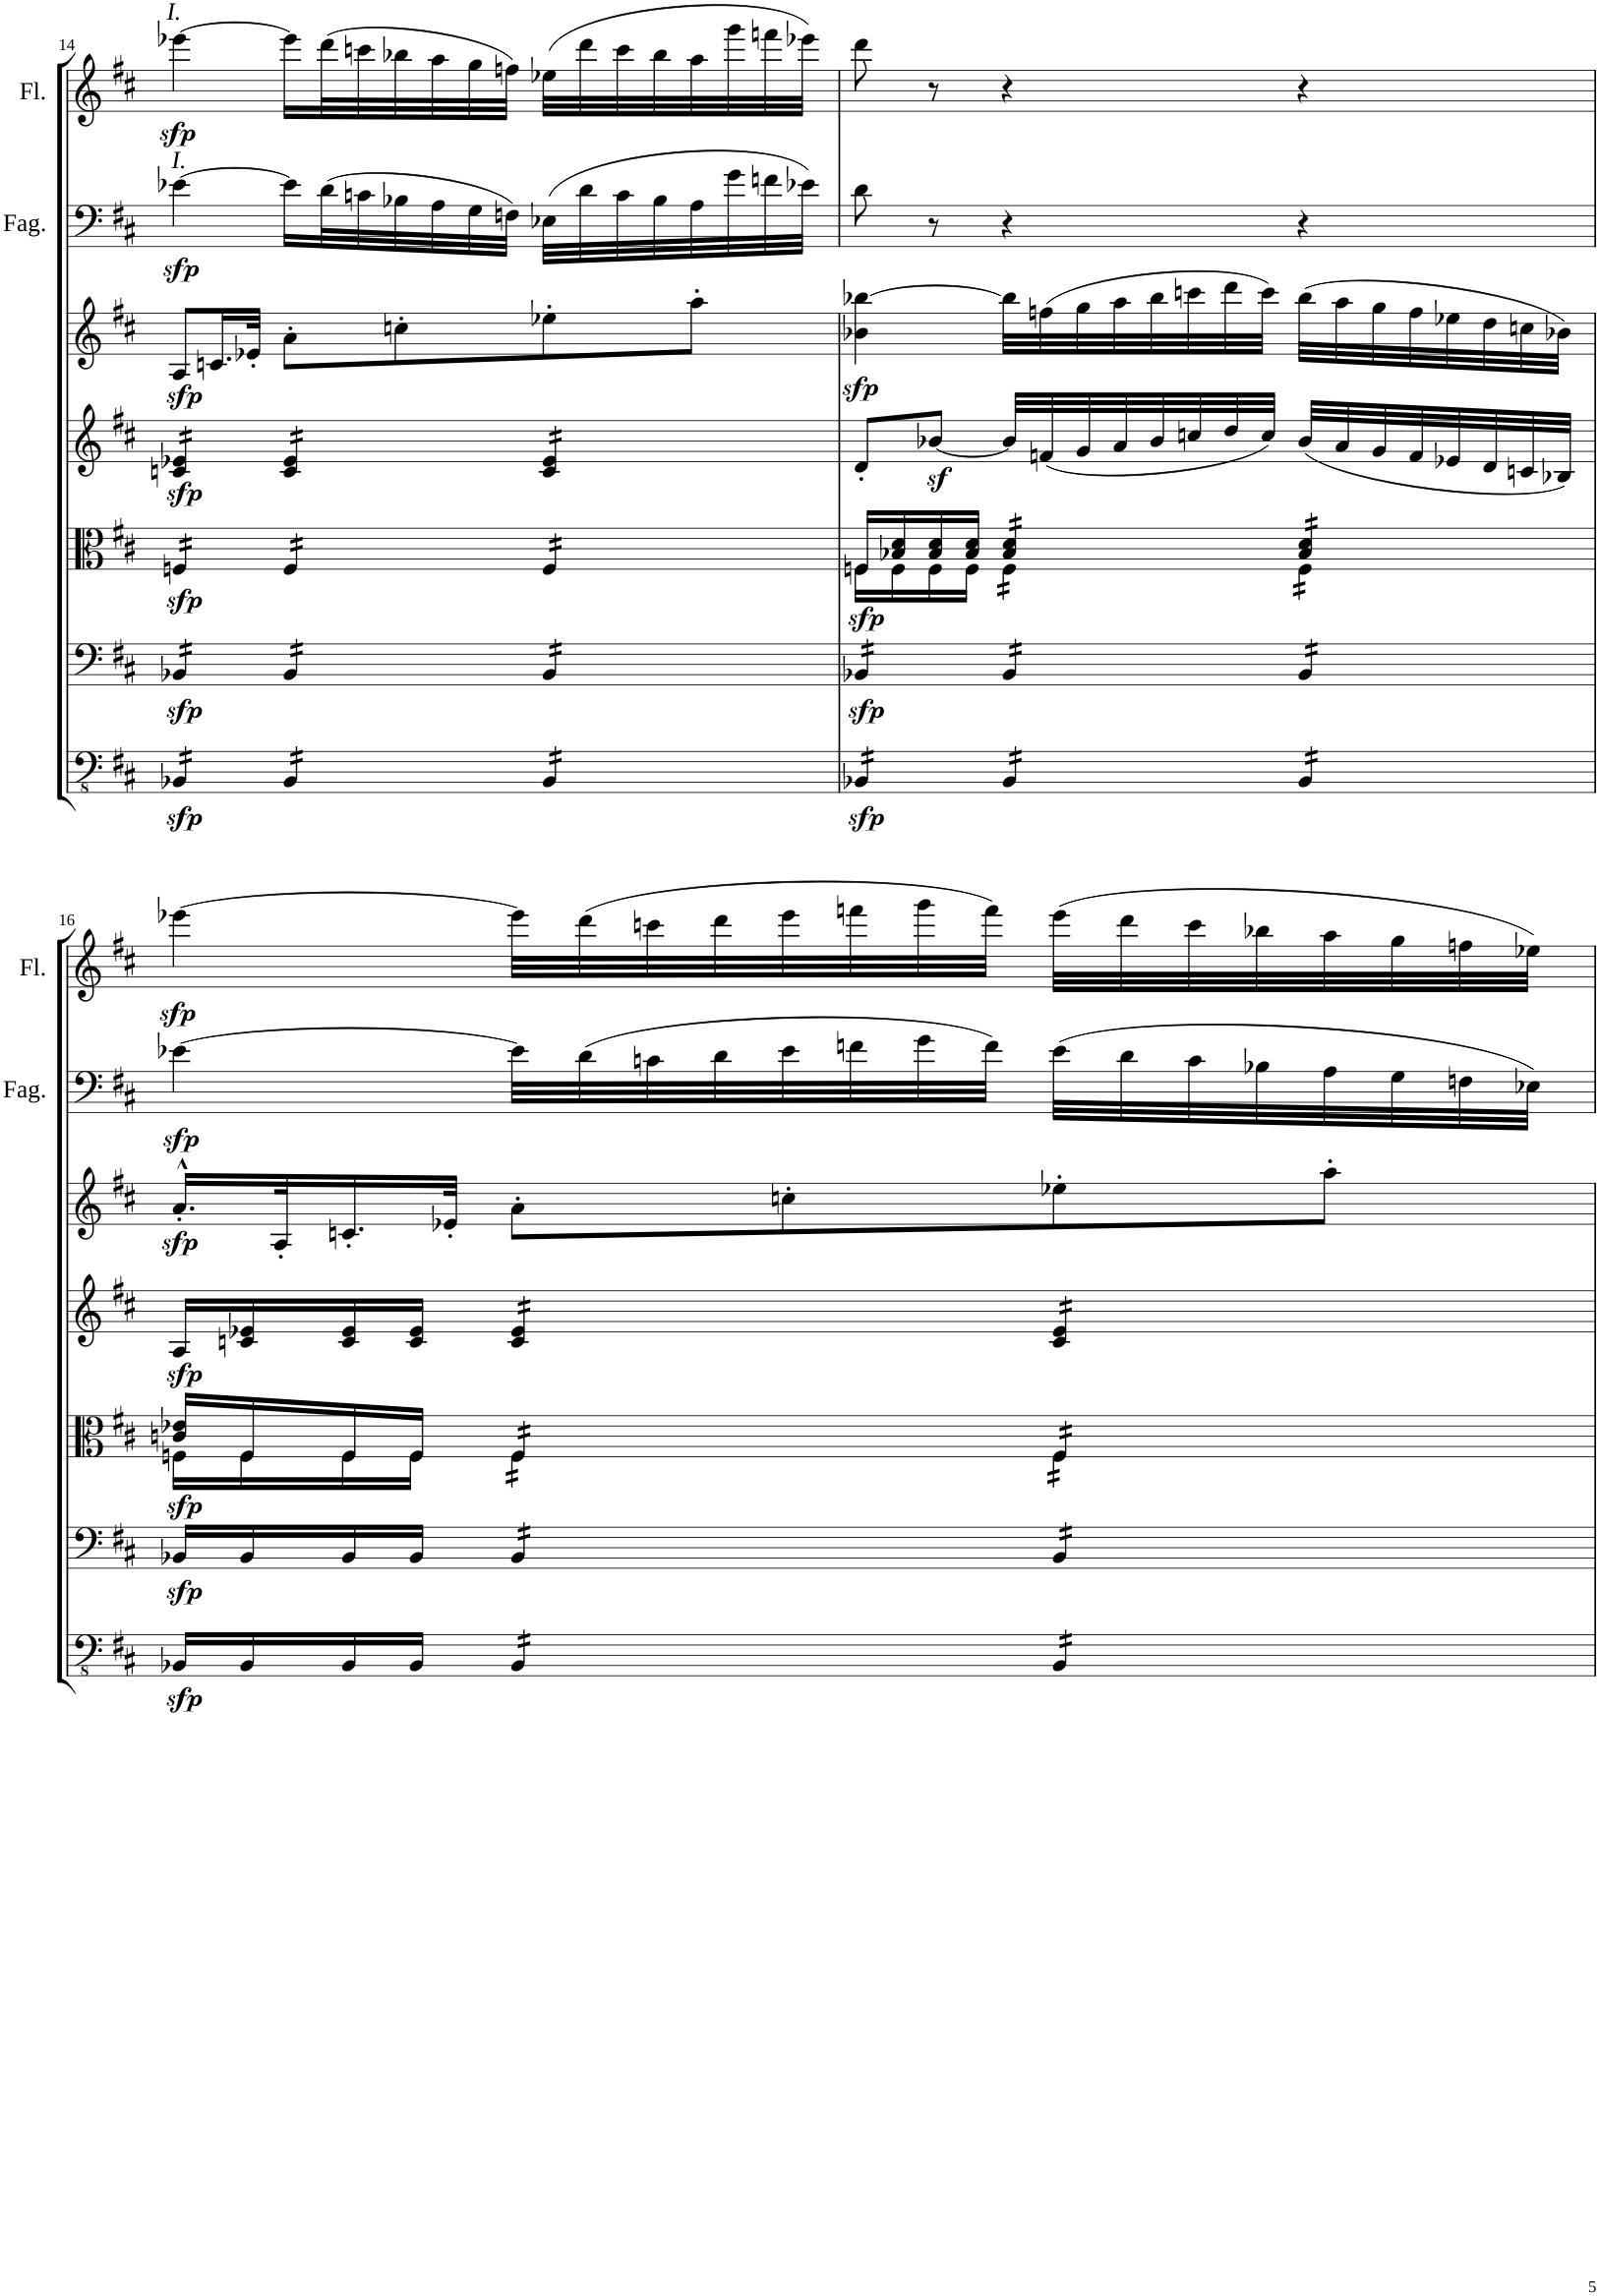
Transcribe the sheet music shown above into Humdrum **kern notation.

**kern	**dynam	**kern	**dynam	**kern	**dynam	**kern	**dynam	**kern	**dynam	**kern	**dynam	**kern	**dynam
*part7	*part7	*part6	*part6	*part5	*part5	*part4	*part4	*part3	*part3	*part2	*part2	*part1	*part1
*staff7	*staff7	*staff6	*staff6	*staff5	*staff5	*staff4	*staff4	*staff3	*staff3	*staff2	*staff2	*staff1	*staff1
*I"Basso	*	*I"Violoncello	*	*I"Viola	*	*I"Violino II	*	*I"Violino I	*	*I"Fagotti	*	*I"Flauti	*
*	*	*	*	*	*	*	*	*	*	*I'Fag.	*	*I'Fl.	*
!!LO:PB:g=z
*clefFv4	*	*clefF4	*	*clefC3	*	*clefG2	*	*clefG2	*	*clefF4	*	*clefG2	*
*k[f#c#]	*	*k[f#c#]	*	*k[f#c#]	*	*k[f#c#]	*	*k[f#c#]	*	*k[f#c#]	*	*k[f#c#]	*
*M3/4	*	*M3/4	*	*M3/4	*	*M3/4	*	*M3/4	*	*M3/4	*	*M3/4	*
=14	=14	=14	=14	=14	=14	=14	=14	=14	=14	=14	=14	=14	=14
!	!	!	!	!	!	!	!	!	!	!	!	!LO:TX:a:i:t=I.	!
!	!	!	!	!	!	!	!	!	!	!LO:TX:a:i:t=I.	!	!	!
!	!LO:DY:b	!	!LO:DY:b	!	!LO:DY:b	!	!LO:DY:b	!	!LO:DY:b	!	!LO:DY:b	!	!LO:DY:b
*tremolo	*	*	*	*	*	*	*	*	*	*	*	*	*
*	*	*tremolo	*	*	*	*	*	*	*	*	*	*	*
*	*	*	*	*tremolo	*	*	*	*	*	*	*	*	*
*	*	*	*	*	*	*tremolo	*	*	*	*	*	*	*
16BBB-X^/LL	sfp	16BB-X^/LL	sfp	16Fn^/LL	sfp	16cn/^ 16e-X/^LL	sfp	8A^/L	sfp	[4e-X^\	sfp	[4eee-X^\	sfp
16BBB-X^/	.	16BB-X^/	.	16Fn^/	.	16cn/^ 16e-X/^	.	.	.	.	.	.	.
16BBB-X^/	.	16BB-X^/	.	16Fn^/	.	16cn/^ 16e-X/^	.	16.cn/L	.	.	.	.	.
16BBB-X^/JJ	.	16BB-X^/JJ	.	16Fn^/JJ	.	16cn/^ 16e-X/^JJ	.	.	.	.	.	.	.
.	.	.	.	.	.	.	.	32e-X'/JJk	.	.	.	.	.
16BBB-/LL	.	16BB-/LL	.	16F/LL	.	16c/ 16e-/LL	.	8a'\L	.	16e-\LL]	.	16eee-\LL]	.
16BBB-/	.	16BB-/	.	16F/	.	16c/ 16e-/	.	.	.	(32d\L	.	(32ddd\L	.
.	.	.	.	.	.	.	.	.	.	32cn\	.	32cccn\	.
16BBB-/	.	16BB-/	.	16F/	.	16c/ 16e-/	.	8ccn'\	.	32B-X\	.	32bb-X\	.
.	.	.	.	.	.	.	.	.	.	32A\	.	32aa\	.
16BBB-/JJ	.	16BB-/JJ	.	16F/JJ	.	16c/ 16e-/JJ	.	.	.	32G\	.	32gg\	.
.	.	.	.	.	.	.	.	.	.	32Fn\JJJ)	.	32ffn\JJJ)	.
16BBB-/LL	.	16BB-/LL	.	16F/LL	.	16c/ 16e-/LL	.	8ee-X'\	.	(32E-X\LLL	.	(32ee-X\LLL	.
.	.	.	.	.	.	.	.	.	.	32d\	.	32ddd\	.
16BBB-/	.	16BB-/	.	16F/	.	16c/ 16e-/	.	.	.	32c\	.	32ccc\	.
.	.	.	.	.	.	.	.	.	.	32B-\	.	32bb-\	.
16BBB-/	.	16BB-/	.	16F/	.	16c/ 16e-/	.	8aa'\J	.	32A\	.	32aa\	.
.	.	.	.	.	.	.	.	.	.	32g\	.	32ggg\	.
16BBB-/JJ	.	16BB-/JJ	.	16F/JJ	.	16c/ 16e-/JJ	.	.	.	32fn\	.	32fffn\	.
*	*	*	*	*	*	*Xtremolo	*	*	*	*	*	*	*
*	*	*	*	*Xtremolo	*	*	*	*	*	*	*	*	*
.	.	.	.	.	.	.	.	.	.	32e-X\JJJ)	.	32eee-X\JJJ)	.
=15	=15	=15	=15	=15	=15	=15	=15	=15	=15	=15	=15	=15	=15
*	*	*	*	*^	*	*	*	*	*	*	*	*	*
!	!LO:DY:b	!	!LO:DY:b	!	!	!LO:DY:b	!	!	!	!LO:DY:b	!	!	!	!
16BBB-X^/LL	sfp	16BB-X^/LL	sfp	16Fn^/LL	16F^\LL	sfp	8d'/L	.	4b-X\^ [4bb-X\^	sfp	8d\	.	8ddd\	.
16BBB-X^/	.	16BB-X^/	.	16B-X/ 16d/	16F\	.	.	.	.	.	.	.	.	.
16BBB-X^/	.	16BB-X^/	.	16B-/ 16d/	16F\	.	[8b-Xz<^/J	.	.	.	8r	.	8r	.
16BBB-X^/JJ	.	16BB-X^/JJ	.	16B-/ 16d/JJ	16F\JJ	.	.	.	.	.	.	.	.	.
*	*	*	*	*tremolo	*	*	*	*	*	*	*	*	*	*
16BBB-/LL	.	16BB-/LL	.	16B-/ 16d/LL	16F\LL	.	32b-/LLL]	.	32bb-\LLL]	.	4r	.	4r	.
.	.	.	.	.	.	.	(32fn/	.	(32ffn\	.	.	.	.	.
16BBB-/	.	16BB-/	.	16B-/ 16d/	16F\	.	32g/	.	32gg\	.	.	.	.	.
.	.	.	.	.	.	.	32a/	.	32aa\	.	.	.	.	.
16BBB-/	.	16BB-/	.	16B-/ 16d/	16F\	.	32b-/	.	32bb-\	.	.	.	.	.
.	.	.	.	.	.	.	32ccn/	.	32cccn\	.	.	.	.	.
16BBB-/JJ	.	16BB-/JJ	.	16B-/ 16d/JJ	16F\JJ	.	32dd/	.	32ddd\	.	.	.	.	.
.	.	.	.	.	.	.	32cc/JJJ)	.	32ccc\JJJ)	.	.	.	.	.
16BBB-/LL	.	16BB-/LL	.	16B-/ 16d/LL	16F\LL	.	(32b-/LLL	.	(32bb-\LLL	.	4r	.	4r	.
.	.	.	.	.	.	.	32a/	.	32aa\	.	.	.	.	.
16BBB-/	.	16BB-/	.	16B-/ 16d/	16F\	.	32g/	.	32gg\	.	.	.	.	.
.	.	.	.	.	.	.	32f/	.	32ff\	.	.	.	.	.
16BBB-/	.	16BB-/	.	16B-/ 16d/	16F\	.	32e-X/	.	32ee-X\	.	.	.	.	.
.	.	.	.	.	.	.	32d/	.	32dd\	.	.	.	.	.
16BBB-/JJ	.	16BB-/JJ	.	16B-/ 16d/JJ	16F\JJ	.	32cn/	.	32ccn\	.	.	.	.	.
*	*	*	*	*Xtremolo	*	*	*	*	*	*	*	*	*	*
*	*	*Xtremolo	*	*	*	*	*	*	*	*	*	*	*	*
*Xtremolo	*	*	*	*	*	*	*	*	*	*	*	*	*	*
.	.	.	.	.	.	.	32B-X/JJJ)	.	32b-X\JJJ)	.	.	.	.	.
!!LO:LB:g=z
=16	=16	=16	=16	=16	=16	=16	=16	=16	=16	=16	=16	=16	=16	=16
!	!LO:DY:b	!	!LO:DY:b	!	!	!LO:DY:b	!	!LO:DY:b	!	!LO:DY:b	!	!LO:DY:b	!	!LO:DY:b
16BBB-X^/LL	sfp	16BB-X^/LL	sfp	16cn/^ 16e-X/^LL	16Fn^\LL	sfp	16A/LL	sfp	16.a'^^/LL	sfp	[4e-X^\	sfp	[4eee-X^\	sfp
16BBB-/	.	16BB-/	.	16F/	16F\	.	16cn/ 16e-X/	.	.	.	.	.	.	.
.	.	.	.	.	.	.	.	.	32A'/K	.	.	.	.	.
16BBB-/	.	16BB-/	.	16F/	16F\	.	16c/ 16e-/	.	16.cn'/	.	.	.	.	.
16BBB-/JJ	.	16BB-/JJ	.	16F/JJ	16F\JJ	.	16c/ 16e-/JJ	.	.	.	.	.	.	.
.	.	.	.	.	.	.	.	.	32e-X'/JJk	.	.	.	.	.
*tremolo	*	*	*	*	*	*	*	*	*	*	*	*	*	*
*	*	*tremolo	*	*	*	*	*	*	*	*	*	*	*	*
*	*	*	*	*tremolo	*	*	*	*	*	*	*	*	*	*
*	*	*	*	*	*	*	*tremolo	*	*	*	*	*	*	*
16BBB-/LL	.	16BB-/LL	.	16F/LL	16F\LL	.	16c/ 16e-/LL	.	8a'\L	.	32e-\LLL]	.	32eee-\LLL]	.
.	.	.	.	.	.	.	.	.	.	.	(32d\	.	(32ddd\	.
16BBB-/	.	16BB-/	.	16F/	16F\	.	16c/ 16e-/	.	.	.	32cn\	.	32cccn\	.
.	.	.	.	.	.	.	.	.	.	.	32d\	.	32ddd\	.
16BBB-/	.	16BB-/	.	16F/	16F\	.	16c/ 16e-/	.	8ccn'\	.	32e-\	.	32eee-\	.
.	.	.	.	.	.	.	.	.	.	.	32fn\	.	32fffn\	.
16BBB-/JJ	.	16BB-/JJ	.	16F/JJ	16F\JJ	.	16c/ 16e-/JJ	.	.	.	32g\	.	32ggg\	.
.	.	.	.	.	.	.	.	.	.	.	32f\JJJ)	.	32fff\JJJ)	.
16BBB-/LL	.	16BB-/LL	.	16F/LL	16F\LL	.	16c/ 16e-/LL	.	8ee-X'\	.	(32e-\LLL	.	(32eee-\LLL	.
.	.	.	.	.	.	.	.	.	.	.	32d\	.	32ddd\	.
16BBB-/	.	16BB-/	.	16F/	16F\	.	16c/ 16e-/	.	.	.	32c\	.	32ccc\	.
.	.	.	.	.	.	.	.	.	.	.	32B-X\	.	32bb-X\	.
16BBB-/	.	16BB-/	.	16F/	16F\	.	16c/ 16e-/	.	8aa'\J	.	32A\	.	32aa\	.
.	.	.	.	.	.	.	.	.	.	.	32G\	.	32gg\	.
16BBB-/JJ	.	16BB-/JJ	.	16F/JJ	16F\JJ	.	16c/ 16e-/JJ	.	.	.	32Fn\	.	32ffn\	.
*	*	*	*	*	*	*	*Xtremolo	*	*	*	*	*	*	*
*	*	*	*	*Xtremolo	*	*	*	*	*	*	*	*	*	*
*	*	*Xtremolo	*	*	*	*	*	*	*	*	*	*	*	*
*Xtremolo	*	*	*	*	*	*	*	*	*	*	*	*	*	*
.	.	.	.	.	.	.	.	.	.	.	32E-X\JJJ)	.	32ee-X\JJJ)	.
*	*	*	*	*v	*v	*	*	*	*	*	*	*	*	*
=	=	=	=	=	=	=	=	=	=	=	=	=	=
*-	*-	*-	*-	*-	*-	*-	*-	*-	*-	*-	*-	*-	*-
